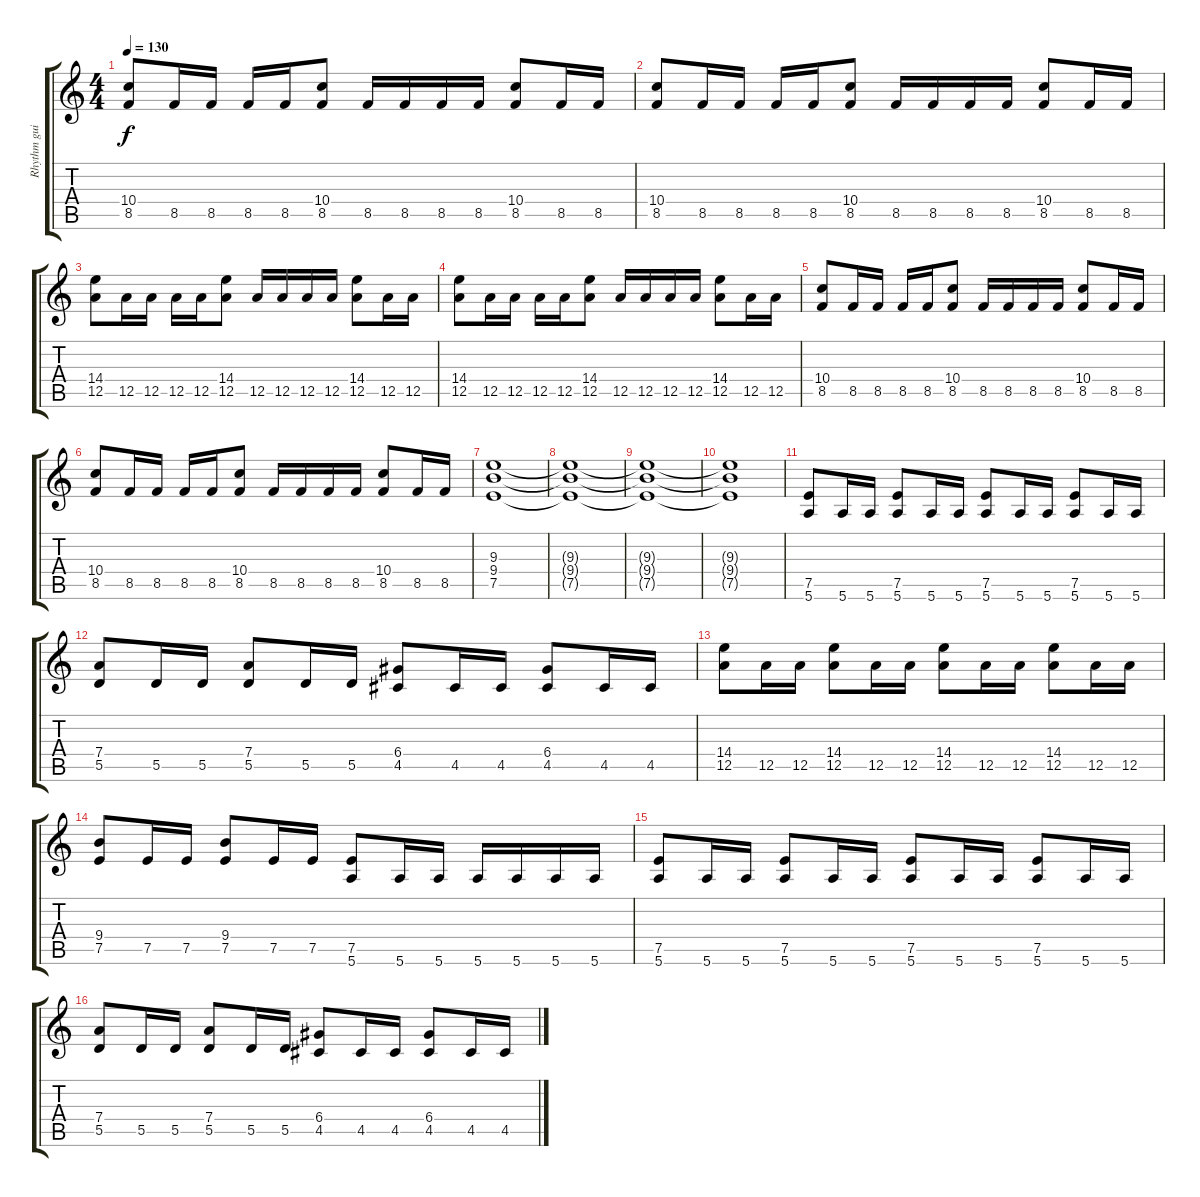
\track ("Rhythm guitar" "Rhythm gui") {instrument overdrivenguitar}
\staff {score tabs}
\tuning (E4 B3 G3 D3 A2 E2) {hide}
\ts (4 4)
\tempo 130
\clef g2
\ks c
(10.4 8.5).8{dy f} 8.5.16 8.5.16 8.5.16 8.5.16 (10.4 8.5).8 8.5.16 8.5.16 8.5.16 8.5.16 (10.4 8.5).8 8.5.16 8.5.16 |
(10.4 8.5).8 8.5.16 8.5.16 8.5.16 8.5.16 (10.4 8.5).8 8.5.16 8.5.16 8.5.16 8.5.16 (10.4 8.5).8 8.5.16 8.5.16 |
(14.4 12.5).8 12.5.16 12.5.16 12.5.16 12.5.16 (14.4 12.5).8 12.5.16 12.5.16 12.5.16 12.5.16 (14.4 12.5).8 12.5.16 12.5.16 |
(14.4 12.5).8 12.5.16 12.5.16 12.5.16 12.5.16 (14.4 12.5).8 12.5.16 12.5.16 12.5.16 12.5.16 (14.4 12.5).8 12.5.16 12.5.16 |
(10.4 8.5).8 8.5.16 8.5.16 8.5.16 8.5.16 (10.4 8.5).8 8.5.16 8.5.16 8.5.16 8.5.16 (10.4 8.5).8 8.5.16 8.5.16 |
(10.4 8.5).8 8.5.16 8.5.16 8.5.16 8.5.16 (10.4 8.5).8 8.5.16 8.5.16 8.5.16 8.5.16 (10.4 8.5).8 8.5.16 8.5.16 |
(9.3 9.4 7.5).1 |
(9.3{t} 9.4{t} 7.5{t}).1 |
(9.3{t} 9.4{t} 7.5{t}).1 |
(9.3{t} 9.4{t} 7.5{t}).1 |
(7.5 5.6).8 5.6.16 5.6.16 (7.5 5.6).8 5.6.16 5.6.16 (7.5 5.6).8 5.6.16 5.6.16 (7.5 5.6).8 5.6.16 5.6.16 |
(7.4 5.5).8 5.5.16 5.5.16 (7.4 5.5).8 5.5.16 5.5.16 (6.4 4.5).8 4.5.16 4.5.16 (6.4 4.5).8 4.5.16 4.5.16 |
(14.4 12.5).8 12.5.16 12.5.16 (14.4 12.5).8 12.5.16 12.5.16 (14.4 12.5).8 12.5.16 12.5.16 (14.4 12.5).8 12.5.16 12.5.16 |
(9.4 7.5).8 7.5.16 7.5.16 (9.4 7.5).8 7.5.16 7.5.16 (7.5 5.6).8 5.6.16 5.6.16 5.6.16 5.6.16 5.6.16 5.6.16 |
(7.5 5.6).8 5.6.16 5.6.16 (7.5 5.6).8 5.6.16 5.6.16 (7.5 5.6).8 5.6.16 5.6.16 (7.5 5.6).8 5.6.16 5.6.16 |
(7.4 5.5).8 5.5.16 5.5.16 (7.4 5.5).8 5.5.16 5.5.16 (6.4 4.5).8 4.5.16 4.5.16 (6.4 4.5).8 4.5.16 4.5.16
